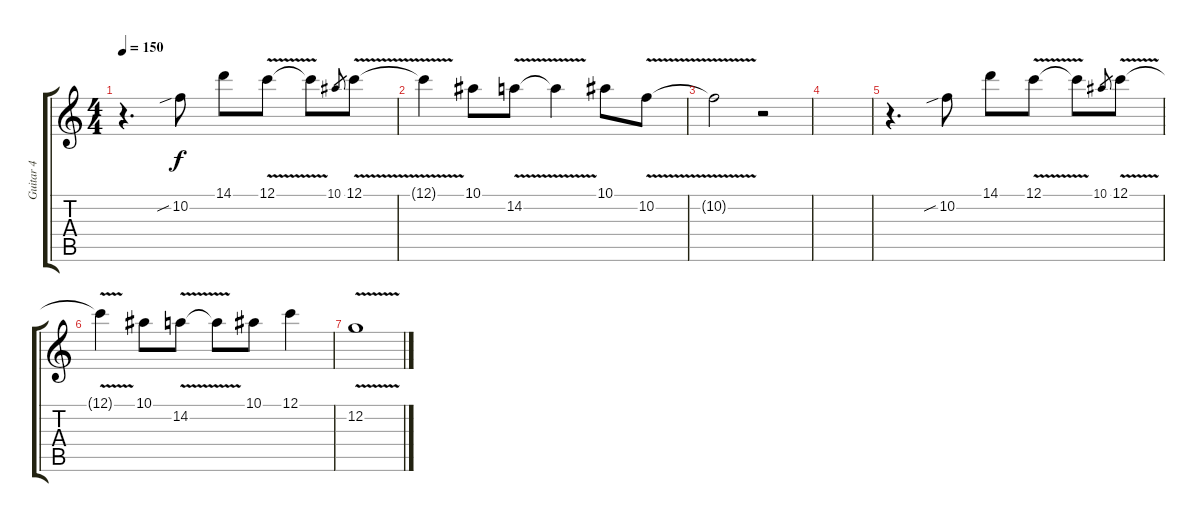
\track ("Guitar 4" "Guitar 4") {instrument distortionguitar}
\staff {score tabs}
\tuning (C4 G3 Eb3 Bb2 F2 C2) {hide}
\ts (4 4)
\tempo 150
\clef g2
\ks c
r.4{d dy f balance 8} 10.2{sib}.8 14.1.8 12.1{v}.8 12.1{t}.8 10.1.8{gr} 12.1{v}.8 |
12.1{t}.4 10.1.8 14.2{v}.8 14.2{t}.4 10.1.8 10.2{v}.8 |
10.2{t}.2 r.2 |
|
r.4{d} 10.2{sib}.8 14.1.8 12.1{v}.8 12.1{t}.8 10.1.8{gr} 12.1{v}.8 |
12.1{t}.4 10.1.8 14.2{v}.8 14.2{t}.8 10.1.8 12.1.4 |
12.2{v}.1
